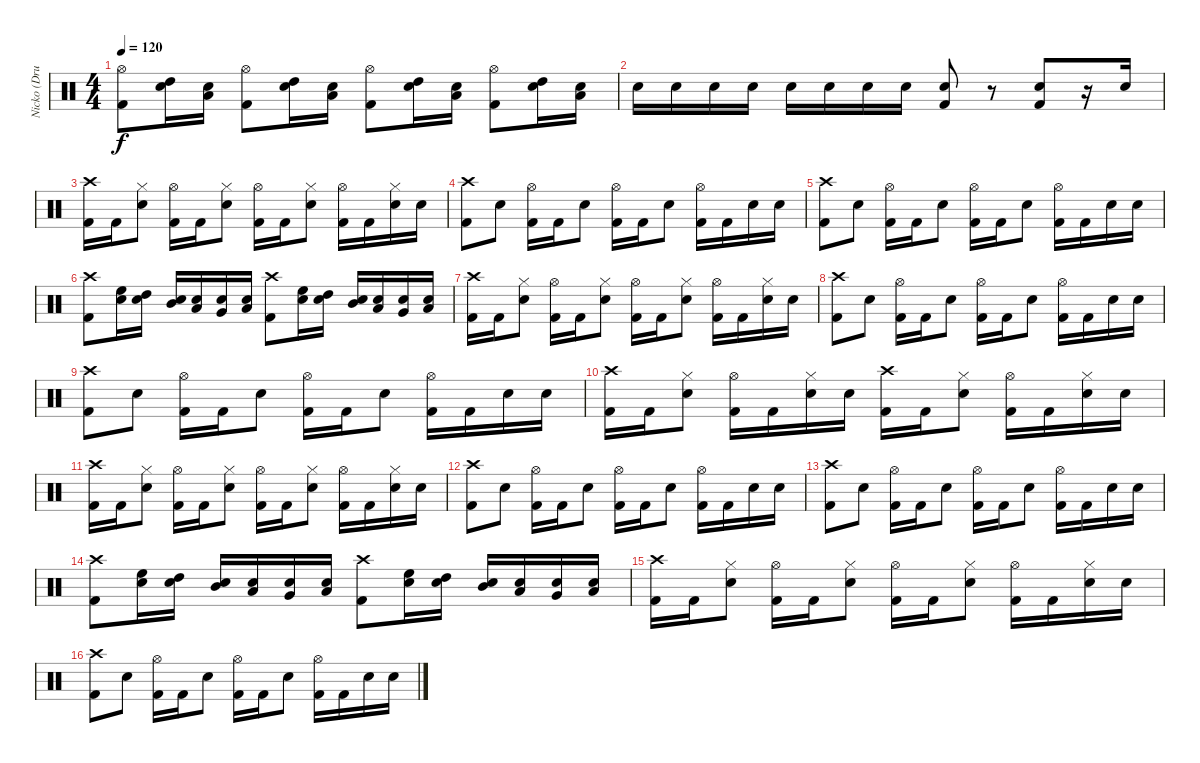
\track ("Nicko (Drums)" "Nicko (Dru") {instrument percussion}
\staff {score}
\articulation defaults
\ts (4 4)
\tempo 120
\clef neutral
\ks c
("Hi-Hat (open)" "Kick (hit) 2").8{dy f} ("Snare (hit) 2" "High Tom (hit)").16 ("Snare (hit) 2" "Low Tom (hit)").16 ("Hi-Hat (open)" "Kick (hit) 2").8 ("Snare (hit) 2" "High Tom (hit)").16 ("Snare (hit) 2" "Low Tom (hit)").16 ("Hi-Hat (open)" "Kick (hit) 2").8 ("Snare (hit) 2" "High Tom (hit)").16 ("Snare (hit) 2" "Low Tom (hit)").16 ("Hi-Hat (open)" "Kick (hit) 2").8 ("Snare (hit) 2" "High Tom (hit)").16 ("Snare (hit) 2" "Low Tom (hit)").16 |
"Snare (hit) 2".16 "Snare (hit) 2".16 "Snare (hit) 2".16 "Snare (hit) 2".16 "Snare (hit) 2".16 "Snare (hit) 2".16 "Snare (hit) 2".16 "Snare (hit) 2".16 ("Snare (hit) 2" "Kick (hit) 2").8 r.8 ("Snare (hit) 2" "Kick (hit) 2").8 r.16 "Snare (hit) 2".16 |
("Crash high (hit)" "Kick (hit) 2").16 "Kick (hit) 2".16 ("Hi-Hat (closed)" "Snare (hit) 2").8 ("Hi-Hat (open)" "Kick (hit) 2").16 "Kick (hit) 2".16 ("Hi-Hat (closed)" "Snare (hit) 2").8 ("Hi-Hat (open)" "Kick (hit) 2").16 "Kick (hit) 2".16 ("Hi-Hat (closed)" "Snare (hit) 2").8 ("Hi-Hat (open)" "Kick (hit) 2").16 "Kick (hit) 2".16 ("Hi-Hat (closed)" "Snare (hit) 2").16 "Snare (hit) 2".16 |
("Crash high (hit)" "Kick (hit) 2").8 "Snare (hit) 2".8 ("Hi-Hat (open)" "Kick (hit) 2").16 "Kick (hit) 2".16 "Snare (hit) 2".8 ("Hi-Hat (open)" "Kick (hit) 2").16 "Kick (hit) 2".16 "Snare (hit) 2".8 ("Hi-Hat (open)" "Kick (hit) 2").16 "Kick (hit) 2".16 "Snare (hit) 2".16 "Snare (hit) 2".16 |
("Crash high (hit)" "Kick (hit) 2").8 "Snare (hit) 2".8 ("Hi-Hat (open)" "Kick (hit) 2").16 "Kick (hit) 2".16 "Snare (hit) 2".8 ("Hi-Hat (open)" "Kick (hit) 2").16 "Kick (hit) 2".16 "Snare (hit) 2".8 ("Hi-Hat (open)" "Kick (hit) 2").16 "Kick (hit) 2".16 "Snare (hit) 2".16 "Snare (hit) 2".16 |
("Crash high (hit)" "Kick (hit) 2").8 ("Snare (hit) 2" "High Floor Tom (hit)").16 ("Snare (hit) 2" "High Tom (hit)").16 ("Snare (hit) 2" "Mid Tom (hit)").16 ("Snare (hit) 2" "Low Tom (hit)").16 ("Snare (hit) 2" "Very Low Tom (hit)").16 ("Snare (hit) 2" "Low Floor Tom (hit)").16 ("Crash high (hit)" "Kick (hit) 2").8 ("Snare (hit) 2" "High Floor Tom (hit)").16 ("Snare (hit) 2" "High Tom (hit)").16 ("Snare (hit) 2" "Mid Tom (hit)").16 ("Snare (hit) 2" "Low Tom (hit)").16 ("Snare (hit) 2" "Very Low Tom (hit)").16 ("Snare (hit) 2" "Low Floor Tom (hit)").16 |
("Crash high (hit)" "Kick (hit) 2").16 "Kick (hit) 2".16 ("Hi-Hat (closed)" "Snare (hit) 2").8 ("Hi-Hat (open)" "Kick (hit) 2").16 "Kick (hit) 2".16 ("Hi-Hat (closed)" "Snare (hit) 2").8 ("Hi-Hat (open)" "Kick (hit) 2").16 "Kick (hit) 2".16 ("Hi-Hat (closed)" "Snare (hit) 2").8 ("Hi-Hat (open)" "Kick (hit) 2").16 "Kick (hit) 2".16 ("Hi-Hat (closed)" "Snare (hit) 2").16 "Snare (hit) 2".16 |
("Crash high (hit)" "Kick (hit) 2").8 "Snare (hit) 2".8 ("Hi-Hat (open)" "Kick (hit) 2").16 "Kick (hit) 2".16 "Snare (hit) 2".8 ("Hi-Hat (open)" "Kick (hit) 2").16 "Kick (hit) 2".16 "Snare (hit) 2".8 ("Hi-Hat (open)" "Kick (hit) 2").16 "Kick (hit) 2".16 "Snare (hit) 2".16 "Snare (hit) 2".16 |
("Crash high (hit)" "Kick (hit) 2").8 "Snare (hit) 2".8 ("Hi-Hat (open)" "Kick (hit) 2").16 "Kick (hit) 2".16 "Snare (hit) 2".8 ("Hi-Hat (open)" "Kick (hit) 2").16 "Kick (hit) 2".16 "Snare (hit) 2".8 ("Hi-Hat (open)" "Kick (hit) 2").16 "Kick (hit) 2".16 "Snare (hit) 2".16 "Snare (hit) 2".16 |
("Crash high (hit)" "Kick (hit) 2").16 "Kick (hit) 2".16 ("Hi-Hat (closed)" "Snare (hit) 2").8 ("Hi-Hat (open)" "Kick (hit) 2").16 "Kick (hit) 2".16 ("Hi-Hat (closed)" "Snare (hit) 2").16 "Snare (hit) 2".16 ("Crash high (hit)" "Kick (hit) 2").16 "Kick (hit) 2".16 ("Hi-Hat (closed)" "Snare (hit) 2").8 ("Hi-Hat (open)" "Kick (hit) 2").16 "Kick (hit) 2".16 ("Hi-Hat (closed)" "Snare (hit) 2").16 "Snare (hit) 2".16 |
("Crash high (hit)" "Kick (hit) 2").16 "Kick (hit) 2".16 ("Hi-Hat (closed)" "Snare (hit) 2").8 ("Hi-Hat (open)" "Kick (hit) 2").16 "Kick (hit) 2".16 ("Hi-Hat (closed)" "Snare (hit) 2").8 ("Hi-Hat (open)" "Kick (hit) 2").16 "Kick (hit) 2".16 ("Hi-Hat (closed)" "Snare (hit) 2").8 ("Hi-Hat (open)" "Kick (hit) 2").16 "Kick (hit) 2".16 ("Hi-Hat (closed)" "Snare (hit) 2").16 "Snare (hit) 2".16 |
("Crash high (hit)" "Kick (hit) 2").8 "Snare (hit) 2".8 ("Hi-Hat (open)" "Kick (hit) 2").16 "Kick (hit) 2".16 "Snare (hit) 2".8 ("Hi-Hat (open)" "Kick (hit) 2").16 "Kick (hit) 2".16 "Snare (hit) 2".8 ("Hi-Hat (open)" "Kick (hit) 2").16 "Kick (hit) 2".16 "Snare (hit) 2".16 "Snare (hit) 2".16 |
("Crash high (hit)" "Kick (hit) 2").8 "Snare (hit) 2".8 ("Hi-Hat (open)" "Kick (hit) 2").16 "Kick (hit) 2".16 "Snare (hit) 2".8 ("Hi-Hat (open)" "Kick (hit) 2").16 "Kick (hit) 2".16 "Snare (hit) 2".8 ("Hi-Hat (open)" "Kick (hit) 2").16 "Kick (hit) 2".16 "Snare (hit) 2".16 "Snare (hit) 2".16 |
("Crash high (hit)" "Kick (hit) 2").8 ("Snare (hit) 2" "High Floor Tom (hit)").16 ("Snare (hit) 2" "High Tom (hit)").16 ("Snare (hit) 2" "Mid Tom (hit)").16 ("Snare (hit) 2" "Low Tom (hit)").16 ("Snare (hit) 2" "Very Low Tom (hit)").16 ("Snare (hit) 2" "Low Floor Tom (hit)").16 ("Crash high (hit)" "Kick (hit) 2").8 ("Snare (hit) 2" "High Floor Tom (hit)").16 ("Snare (hit) 2" "High Tom (hit)").16 ("Snare (hit) 2" "Mid Tom (hit)").16 ("Snare (hit) 2" "Low Tom (hit)").16 ("Snare (hit) 2" "Very Low Tom (hit)").16 ("Snare (hit) 2" "Low Floor Tom (hit)").16 |
("Crash high (hit)" "Kick (hit) 2").16 "Kick (hit) 2".16 ("Hi-Hat (closed)" "Snare (hit) 2").8 ("Hi-Hat (open)" "Kick (hit) 2").16 "Kick (hit) 2".16 ("Hi-Hat (closed)" "Snare (hit) 2").8 ("Hi-Hat (open)" "Kick (hit) 2").16 "Kick (hit) 2".16 ("Hi-Hat (closed)" "Snare (hit) 2").8 ("Hi-Hat (open)" "Kick (hit) 2").16 "Kick (hit) 2".16 ("Hi-Hat (closed)" "Snare (hit) 2").16 "Snare (hit) 2".16 |
("Crash high (hit)" "Kick (hit) 2").8 "Snare (hit) 2".8 ("Hi-Hat (open)" "Kick (hit) 2").16 "Kick (hit) 2".16 "Snare (hit) 2".8 ("Hi-Hat (open)" "Kick (hit) 2").16 "Kick (hit) 2".16 "Snare (hit) 2".8 ("Hi-Hat (open)" "Kick (hit) 2").16 "Kick (hit) 2".16 "Snare (hit) 2".16 "Snare (hit) 2".16
